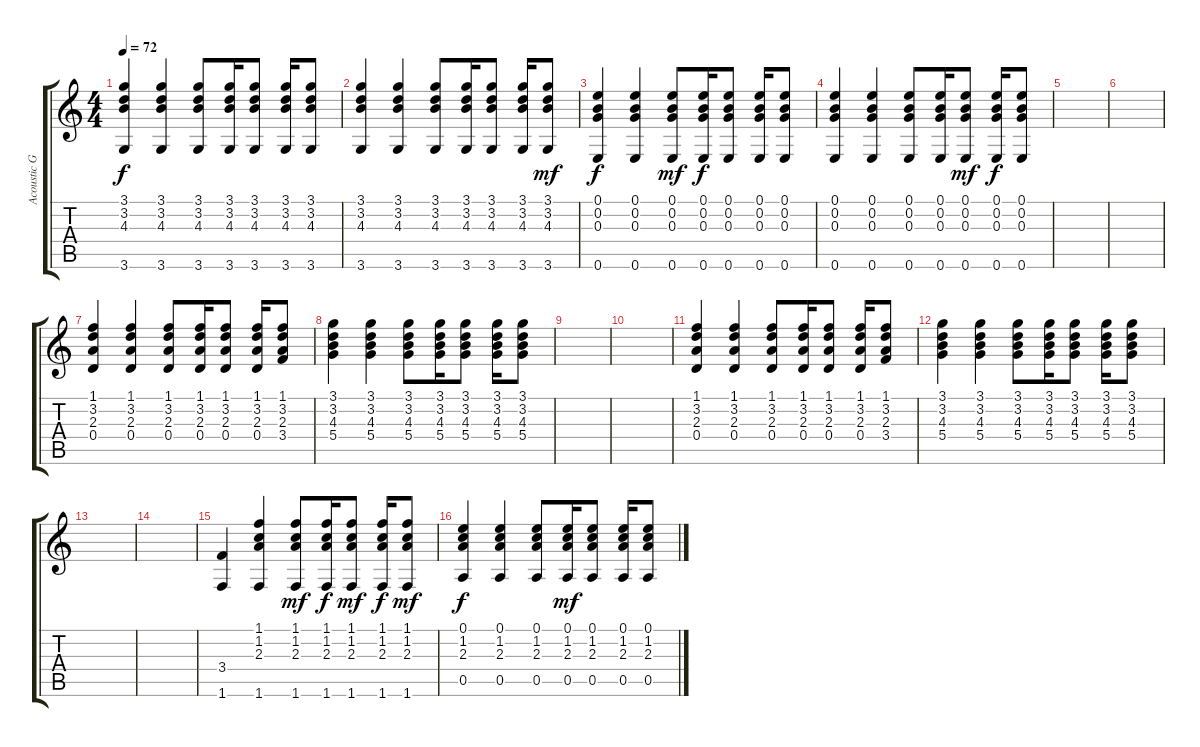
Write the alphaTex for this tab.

\track ("Acoustic Guitar 2" "Acoustic G") {instrument acousticguitarnylon}
\staff {score tabs}
\tuning (E4 B3 G3 D3 A2 E2) {hide}
\ts (4 4)
\tempo 72
\clef g2
\ks c
(3.1 3.2 4.3 3.6).4{dy f} (3.1 3.2 4.3 3.6).4 (3.1 3.2 4.3 3.6).8 (3.1 3.2 4.3 3.6).16 (3.1 3.2 4.3 3.6).8 (3.1 3.2 4.3 3.6).16 (3.1 3.2 4.3 3.6).8 |
(3.1 3.2 4.3 3.6).4 (3.1 3.2 4.3 3.6).4 (3.1 3.2 4.3 3.6).8 (3.1 3.2 4.3 3.6).16 (3.1 3.2 4.3 3.6).8 (3.1 3.2 4.3 3.6).16 (3.1 3.2 4.3 3.6).8{dy mf} |
(0.1 0.2 0.3 0.6).4{dy f} (0.1 0.2 0.3 0.6).4 (0.1 0.2 0.3 0.6).8{dy mf} (0.1 0.2 0.3 0.6).16{dy f} (0.1 0.2 0.3 0.6).8 (0.1 0.2 0.3 0.6).16 (0.1 0.2 0.3 0.6).8 |
(0.1 0.2 0.3 0.6).4 (0.1 0.2 0.3 0.6).4 (0.1 0.2 0.3 0.6).8 (0.1 0.2 0.3 0.6).16 (0.1 0.2 0.3 0.6).8{dy mf} (0.1 0.2 0.3 0.6).16{dy f} (0.1 0.2 0.3 0.6).8 |
|
|
(1.1 3.2 2.3 0.4).4 (1.1 3.2 2.3 0.4).4 (1.1 3.2 2.3 0.4).8 (1.1 3.2 2.3 0.4).16 (1.1 3.2 2.3 0.4).8 (1.1 3.2 2.3 0.4).16 (1.1 3.2 2.3 3.4).8 |
(3.1 3.2 4.3 5.4).4 (3.1 3.2 4.3 5.4).4 (3.1 3.2 4.3 5.4).8 (3.1 3.2 4.3 5.4).16 (3.1 3.2 4.3 5.4).8 (3.1 3.2 4.3 5.4).16 (3.1 3.2 4.3 5.4).8 |
|
|
(1.1 3.2 2.3 0.4).4 (1.1 3.2 2.3 0.4).4 (1.1 3.2 2.3 0.4).8 (1.1 3.2 2.3 0.4).16 (1.1 3.2 2.3 0.4).8 (1.1 3.2 2.3 0.4).16 (1.1 3.2 2.3 3.4).8 |
(3.1 3.2 4.3 5.4).4 (3.1 3.2 4.3 5.4).4 (3.1 3.2 4.3 5.4).8 (3.1 3.2 4.3 5.4).16 (3.1 3.2 4.3 5.4).8 (3.1 3.2 4.3 5.4).16 (3.1 3.2 4.3 5.4).8 |
|
|
(3.4 1.6).4 (1.1 1.2 2.3 1.6).4 (1.1 1.2 2.3 1.6).8{dy mf} (1.1 1.2 2.3 1.6).16{dy f} (1.1 1.2 2.3 1.6).8{dy mf} (1.1 1.2 2.3 1.6).16{dy f} (1.1 1.2 2.3 1.6).8{dy mf} |
(0.1 1.2 2.3 0.5).4{dy f} (0.1 1.2 2.3 0.5).4 (0.1 1.2 2.3 0.5).8 (0.1 1.2 2.3 0.5).16{dy mf} (0.1 1.2 2.3 0.5).8 (0.1 1.2 2.3 0.5).16 (0.1 1.2 2.3 0.5).8
